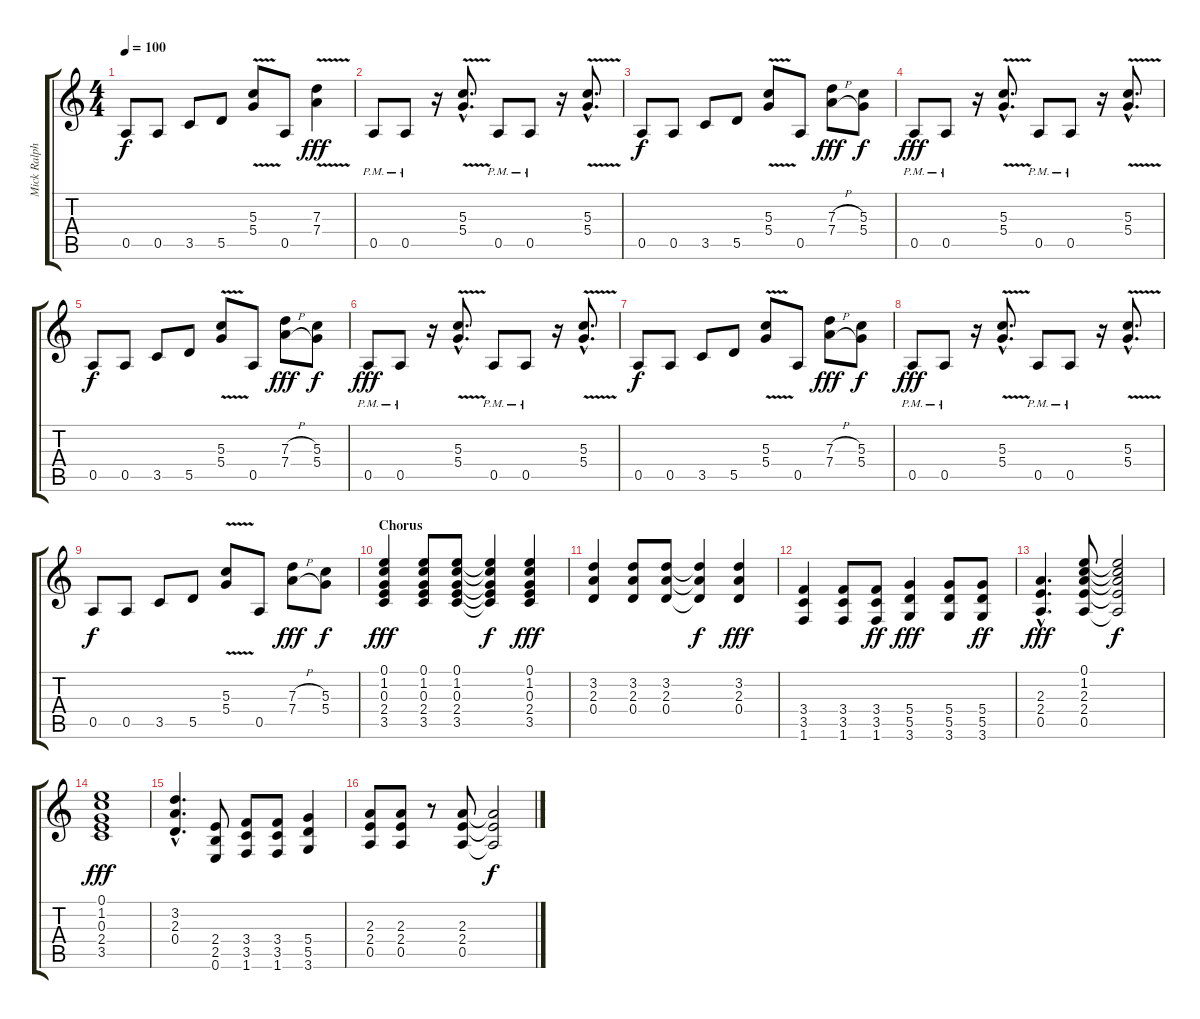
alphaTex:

\track ("Mick Ralphs" "Mick Ralph") {instrument overdrivenguitar}
\staff {score tabs}
\tuning (E4 B3 G3 D3 A2 E2) {hide}
\ts (4 4)
\tempo 100
\clef g2
\ks c
0.5.8{dy f} 0.5.8 3.5.8 5.5.8 (5.3{v} 5.4{v}).8 0.5.8 (7.3{v} 7.4{v}).4{dy fff} |
0.5{pm}.8 0.5{pm}.8 r.16 (5.3{v hac} 5.4{v hac}).8{d} 0.5{pm}.8 0.5{pm}.8 r.16 (5.3{v hac} 5.4{v hac}).8{d} |
0.5.8{dy f} 0.5.8 3.5.8 5.5.8 (5.3{v} 5.4{v}).8 0.5.8 (7.3{h} 7.4{h}).8{dy fff} (5.3 5.4).8{dy f} |
0.5{pm}.8{dy fff} 0.5{pm}.8 r.16 (5.3{v hac} 5.4{v hac}).8{d} 0.5{pm}.8 0.5{pm}.8 r.16 (5.3{v hac} 5.4{v hac}).8{d} |
0.5.8{dy f} 0.5.8 3.5.8 5.5.8 (5.3{v} 5.4{v}).8 0.5.8 (7.3{h} 7.4{h}).8{dy fff} (5.3 5.4).8{dy f} |
0.5{pm}.8{dy fff} 0.5{pm}.8 r.16 (5.3{v hac} 5.4{v hac}).8{d} 0.5{pm}.8 0.5{pm}.8 r.16 (5.3{v hac} 5.4{v hac}).8{d} |
0.5.8{dy f} 0.5.8 3.5.8 5.5.8 (5.3{v} 5.4{v}).8 0.5.8 (7.3{h} 7.4{h}).8{dy fff} (5.3 5.4).8{dy f} |
0.5{pm}.8{dy fff} 0.5{pm}.8 r.16 (5.3{v hac} 5.4{v hac}).8{d} 0.5{pm}.8 0.5{pm}.8 r.16 (5.3{v hac} 5.4{v hac}).8{d} |
0.5.8{dy f} 0.5.8 3.5.8 5.5.8 (5.3{v} 5.4{v}).8 0.5.8 (7.3{h} 7.4{h}).8{dy fff} (5.3 5.4).8{dy f} |
\section ("" "Chorus")
(0.1 1.2 0.3 2.4 3.5).4{dy fff} (0.1 1.2 0.3 2.4 3.5).8 (0.1 1.2 0.3 2.4 3.5).8 (0.1{t} 1.2{t} 0.3{t} 2.4{t} 3.5{t}).4{dy f} (0.1 1.2 0.3 2.4 3.5).4{dy fff} |
(3.2 2.3 0.4).4 (3.2 2.3 0.4).8 (3.2 2.3 0.4).8 (3.2{t} 2.3{t} 0.4{t}).4{dy f} (3.2 2.3 0.4).4{dy fff} |
(3.4 3.5 1.6).4 (3.4 3.5 1.6).8 (3.4 3.5 1.6).8{dy ff} (5.4 5.5 3.6).4{dy fff} (5.4 5.5 3.6).8 (5.4 5.5 3.6).8{dy ff} |
(2.3{hac} 2.4{hac} 0.5{hac}).4{d dy fff} (0.1 1.2 2.3 2.4 0.5).8 (0.1{t} 1.2{t} 2.3{t} 2.4{t} 0.5{t}).2{dy f} |
(0.1 1.2 0.3 2.4 3.5).1{dy fff} |
(3.2{hac} 2.3{hac} 0.4{hac}).4{d} (2.4 2.5 0.6).8 (3.4 3.5 1.6).8 (3.4 3.5 1.6).8 (5.4 5.5 3.6).4 |
(2.3 2.4 0.5).8 (2.3 2.4 0.5).8 r.8 (2.3 2.4 0.5).8 (2.3{t} 2.4{t} 0.5{t}).2{dy f}
